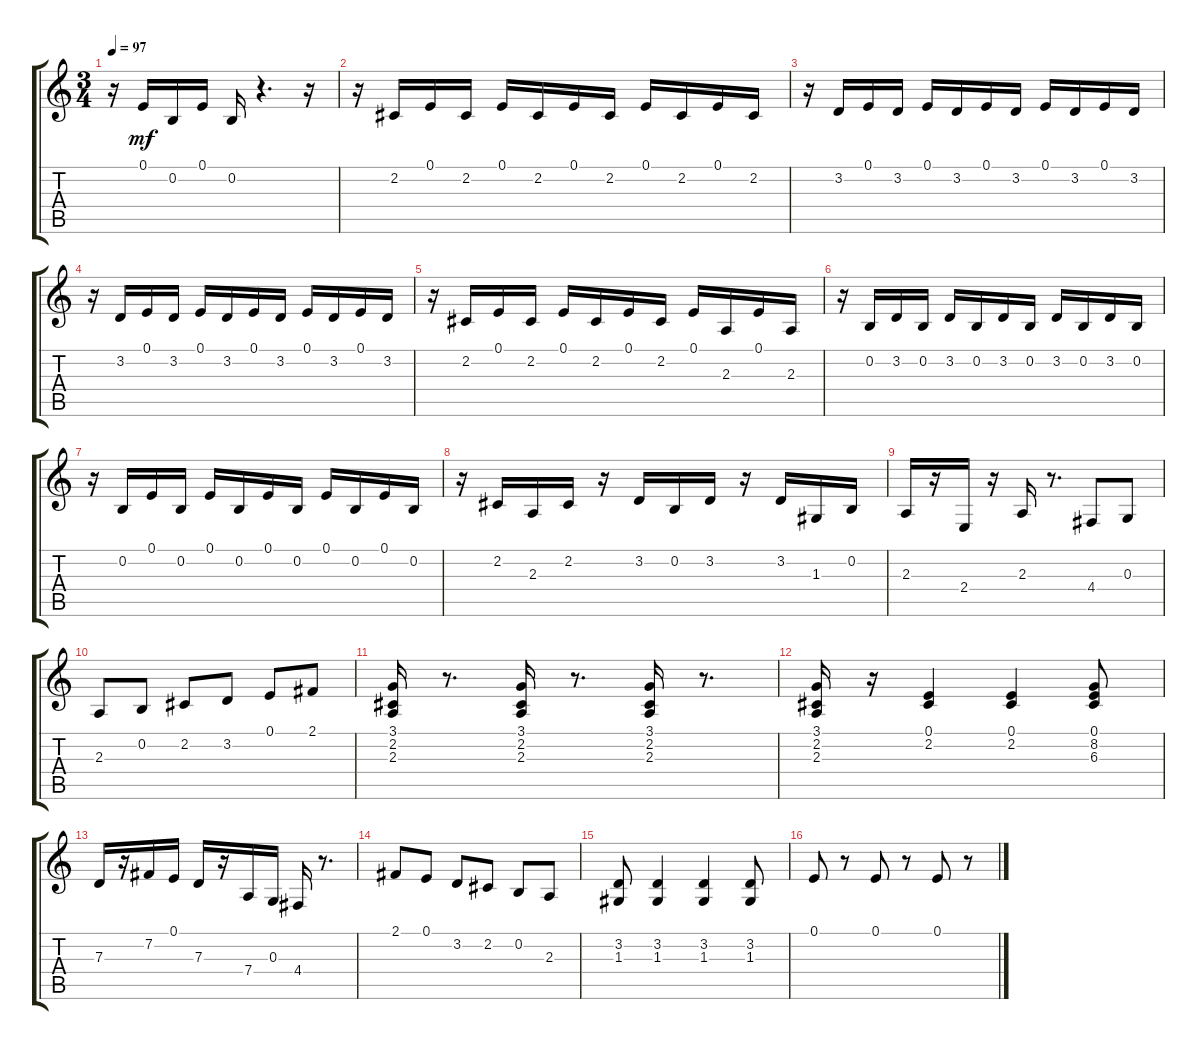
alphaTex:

\track "" {instrument pizzicatostrings}
\staff {score tabs}
\tuning (E4 B3 G3 D3 A2 E2) {hide}
\ts (3 4)
\tempo 97
\clef g2
\ks c
r.16{dy mf} 0.1.16 0.2.16 0.1.16 0.2.16 r.4{d} r.16 |
r.16 2.2.16 0.1.16 2.2.16 0.1.16 2.2.16 0.1.16 2.2.16 0.1.16 2.2.16 0.1.16 2.2.16 |
r.16 3.2.16 0.1.16 3.2.16 0.1.16 3.2.16 0.1.16 3.2.16 0.1.16 3.2.16 0.1.16 3.2.16 |
r.16 3.2.16 0.1.16 3.2.16 0.1.16 3.2.16 0.1.16 3.2.16 0.1.16 3.2.16 0.1.16 3.2.16 |
r.16 2.2.16 0.1.16 2.2.16 0.1.16 2.2.16 0.1.16 2.2.16 0.1.16 2.3.16 0.1.16 2.3.16 |
r.16 0.2.16 3.2.16 0.2.16 3.2.16 0.2.16 3.2.16 0.2.16 3.2.16 0.2.16 3.2.16 0.2.16 |
r.16 0.2.16 0.1.16 0.2.16 0.1.16 0.2.16 0.1.16 0.2.16 0.1.16 0.2.16 0.1.16 0.2.16 |
r.16 2.2.16 2.3.16 2.2.16 r.16 3.2.16 0.2.16 3.2.16 r.16 3.2.16 1.3.16 0.2.16 |
2.3.16 r.16 2.4.16 r.16 2.3.16 r.8{d} 4.4.8 0.3.8 |
2.3.8 0.2.8 2.2.8 3.2.8 0.1.8 2.1.8 |
(3.1 2.2 2.3).16 r.8{d} (3.1 2.2 2.3).16 r.8{d} (3.1 2.2 2.3).16 r.8{d} |
(3.1 2.2 2.3).16 r.16 (0.1 2.2).4 (0.1 2.2).4 (0.1 8.2 6.3).8 |
7.3.16 r.16 7.2.16 0.1.16 7.3.16 r.16 7.4.16 0.3.16 4.4.16 r.8{d} |
2.1.8 0.1.8 3.2.8 2.2.8 0.2.8 2.3.8 |
(3.2 1.3).8 (3.2 1.3).4 (3.2 1.3).4 (3.2 1.3).8 |
0.1.8 r.8 0.1.8 r.8 0.1.8 r.8
